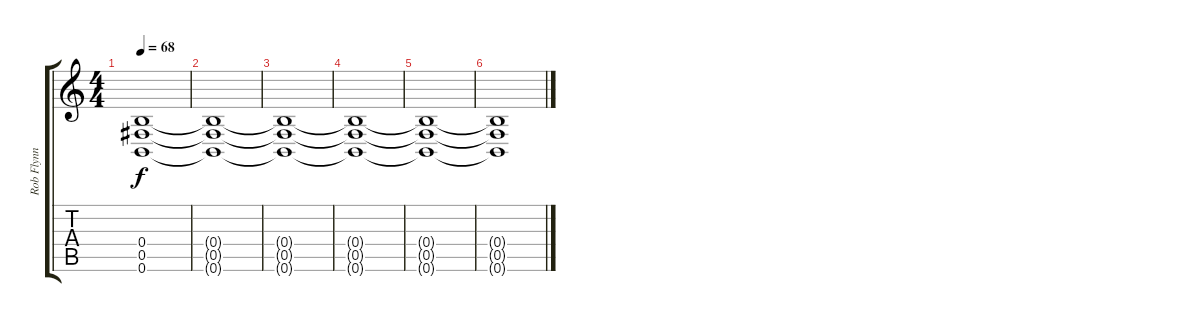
\track ("Rob Flynn - Rhythm guitar" "Rob Flynn ") {instrument distortionguitar}
\staff {score tabs}
\tuning (Db4 Ab3 E3 B2 Gb2 B1) {hide}
\ts (4 4)
\tempo 68
\clef g2
\ks c
(0.4{t} 0.5{t} 0.6{t}).1{dy f} |
(0.4{t} 0.5{t} 0.6{t}).1 |
(0.4{t} 0.5{t} 0.6{t}).1 |
(0.4{t} 0.5{t} 0.6{t}).1 |
(0.4{t} 0.5{t} 0.6{t}).1{volume 0} |
(0.4{t} 0.5{t} 0.6{t}).1
